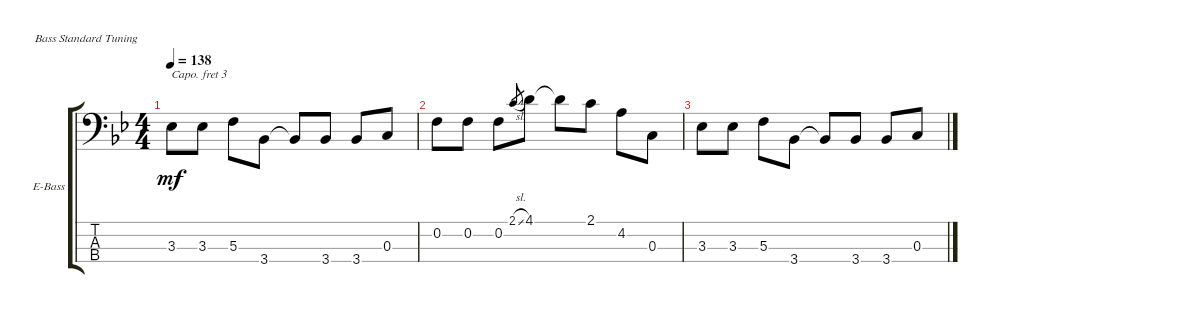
\defaultSystemsLayout 4
\bracketExtendMode groupsimilarinstruments
\firstSystemTrackNameOrientation horizontal
\otherSystemsTrackNameOrientation horizontal
\track ("Electric Bass" "E-Bass") {instrument electricbassfinger}
\staff {score tabs}
\capo 3
\tuning (G2 D2 A1 E1)
\ts (4 4)
\tempo 138
\clef f4
\ks gminor
3.3.8{dy mf} 3.3.8 5.3.8 3.4.8 3.4{t}.8 3.4.8 3.4.8 0.3.8 |
0.2.8 0.2.8 0.2.8 2.1{sl}.8{gr} 4.1.8 4.1{t}.8 2.1.8 4.2.8 0.3.8 |
3.3.8 3.3.8 5.3.8 3.4.8 3.4{t}.8 3.4.8 3.4.8 0.3.8
